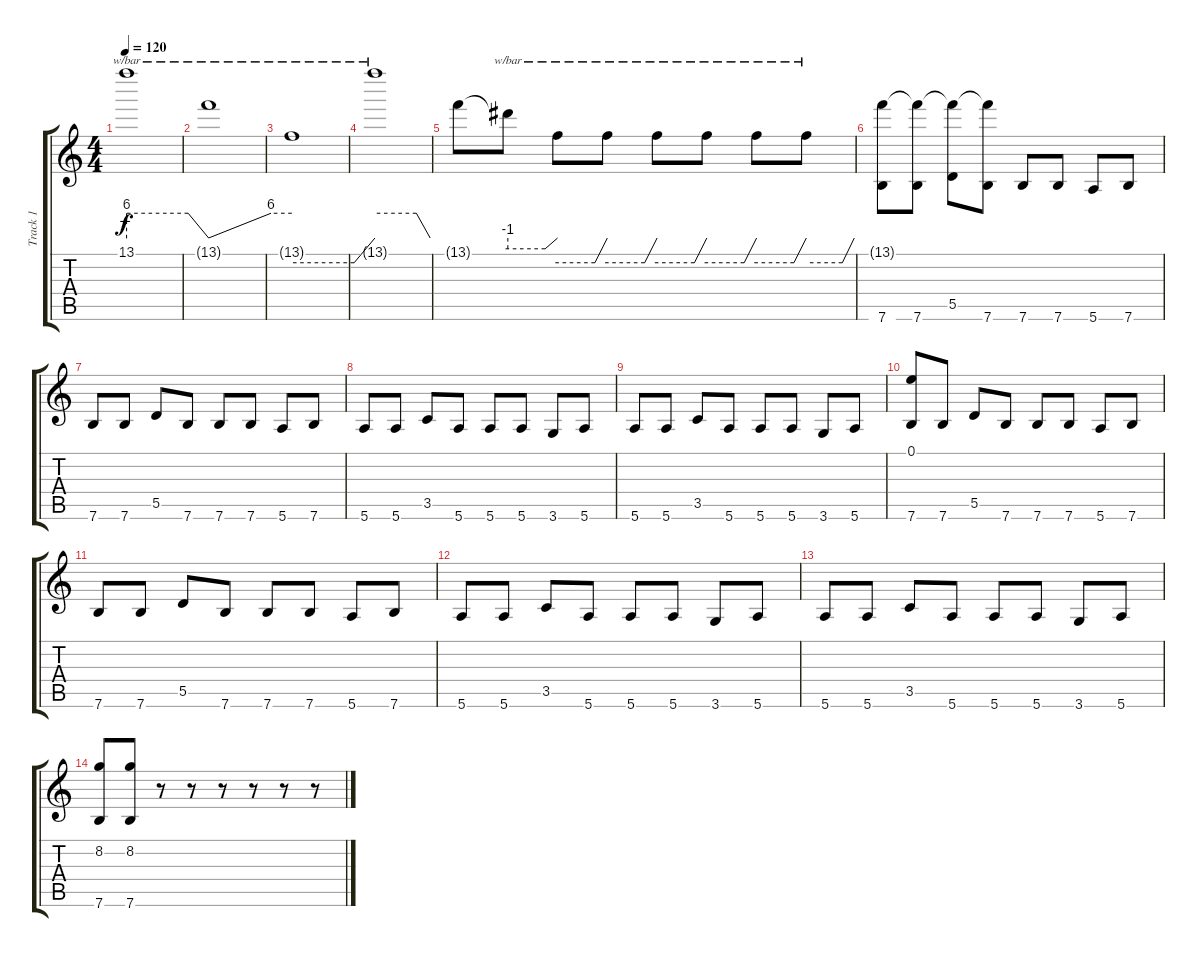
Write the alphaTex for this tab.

\track ("Track 1" "Track 1") {instrument overdrivenguitar}
\staff {score tabs}
\tuning (E4 B3 G3 D3 A2 E2) {hide}
\ts (4 4)
\tempo 120
\clef g2
\ks c
13.1{t}.1{tbe (custom default 0 24 45 24 60 0) dy f} |
13.1{t}.1{tbe (custom default 0 0 45 24 60 24)} |
13.1{t}.1{tbe (custom default 0 -24 45 -24 60 0)} |
13.1{t}.1{tbe (custom default 0 24 45 24 60 0)} |
13.1{t}.8 13.1{t}.8{tbe (custom default 0 -4 45 -4 60 0)} 13.1{t}.8{tbe (custom default 0 -24 45 -24 60 0)} 13.1{t}.8{tbe (custom default 0 -24 45 -24 60 0)} 13.1{t}.8{tbe (custom default 0 -24 45 -24 60 0)} 13.1{t}.8{tbe (custom default 0 -24 45 -24 60 0)} 13.1{t}.8{tbe (custom default 0 -24 45 -24 60 0)} 13.1{t}.8{tbe (custom default 0 -24 45 -24 60 0)} |
(13.1{t} 7.6).8 (13.1{t} 7.6).8 (13.1{t} 5.5).8 (13.1{t} 7.6).8 7.6.8 7.6.8 5.6.8 7.6.8 |
7.6.8 7.6.8 5.5.8 7.6.8 7.6.8 7.6.8 5.6.8 7.6.8 |
5.6.8 5.6.8 3.5.8 5.6.8 5.6.8 5.6.8 3.6.8 5.6.8 |
5.6.8 5.6.8 3.5.8 5.6.8 5.6.8 5.6.8 3.6.8 5.6.8 |
(0.1 7.6).8 7.6.8 5.5.8 7.6.8 7.6.8 7.6.8 5.6.8 7.6.8 |
7.6.8 7.6.8 5.5.8 7.6.8 7.6.8 7.6.8 5.6.8 7.6.8 |
5.6.8 5.6.8 3.5.8 5.6.8 5.6.8 5.6.8 3.6.8 5.6.8 |
5.6.8 5.6.8 3.5.8 5.6.8 5.6.8 5.6.8 3.6.8 5.6.8 |
(8.2 7.6).8 (8.2 7.6).8 r.8 r.8 r.8 r.8 r.8 r.8
